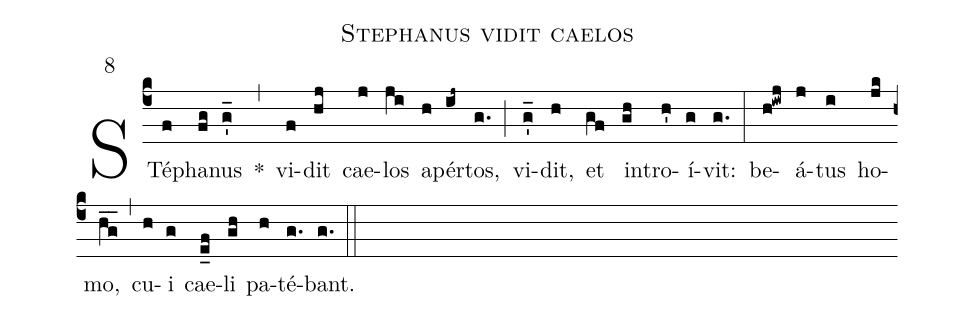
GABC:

name:Stephanus vidit caelos;
mode:8;
annotation:8;
office-part:Antiphonae;
%%
(c4) STé(f)pha(fg)nus(g'_) *(,) vi(f)dit(hj) cae(j)los(ji) a(h)pér(ij~)tos,(g.) (;) vi(g'_)dit,(h) et(gf) in(gh)tro(h')í(g)vit:(g.) (:) be(h!iwj)á(j)tus(i) ho(jk)mo,(hg__) (,) cu(h)i(g) cae(e_f)li(gh) pa(h)té(g.)bant.(g.) (::)
